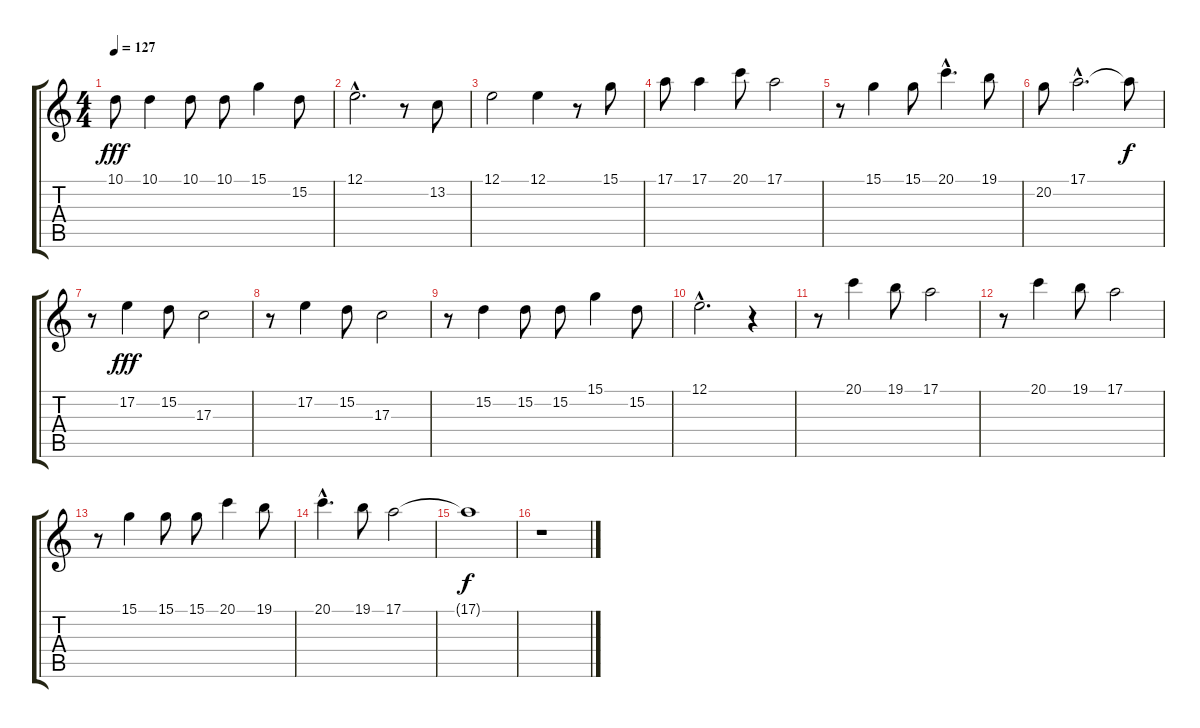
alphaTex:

\track "" {instrument lead2sawtooth}
\staff {score tabs}
\tuning (E4 B3 G3 D3 A2 E2) {hide}
\ts (4 4)
\tempo 127
\clef g2
\ks c
10.1.8{dy fff} 10.1.4 10.1.8 10.1.8 15.1.4 15.2.8 |
12.1{hac}.2{d} r.8 13.2.8 |
12.1.2 12.1.4 r.8 15.1.8 |
17.1.8 17.1.4 20.1.8 17.1.2 |
r.8 15.1.4 15.1.8 20.1{hac}.4{d} 19.1.8 |
20.2.8 17.1{hac}.2{d} 17.1{t}.8{dy f} |
r.8 17.2.4{dy fff instrument lead2sawtooth} 15.2.8 17.3.2 |
r.8 17.2.4 15.2.8 17.3.2 |
r.8 15.2.4 15.2.8 15.2.8 15.1.4 15.2.8 |
12.1{hac}.2{d} r.4 |
r.8 20.1.4 19.1.8 17.1.2 |
r.8 20.1.4 19.1.8 17.1.2 |
r.8 15.1.4 15.1.8 15.1.8 20.1.4 19.1.8 |
20.1{hac}.4{d} 19.1.8 17.1.2 |
17.1{t}.1{dy f} |
r.1
